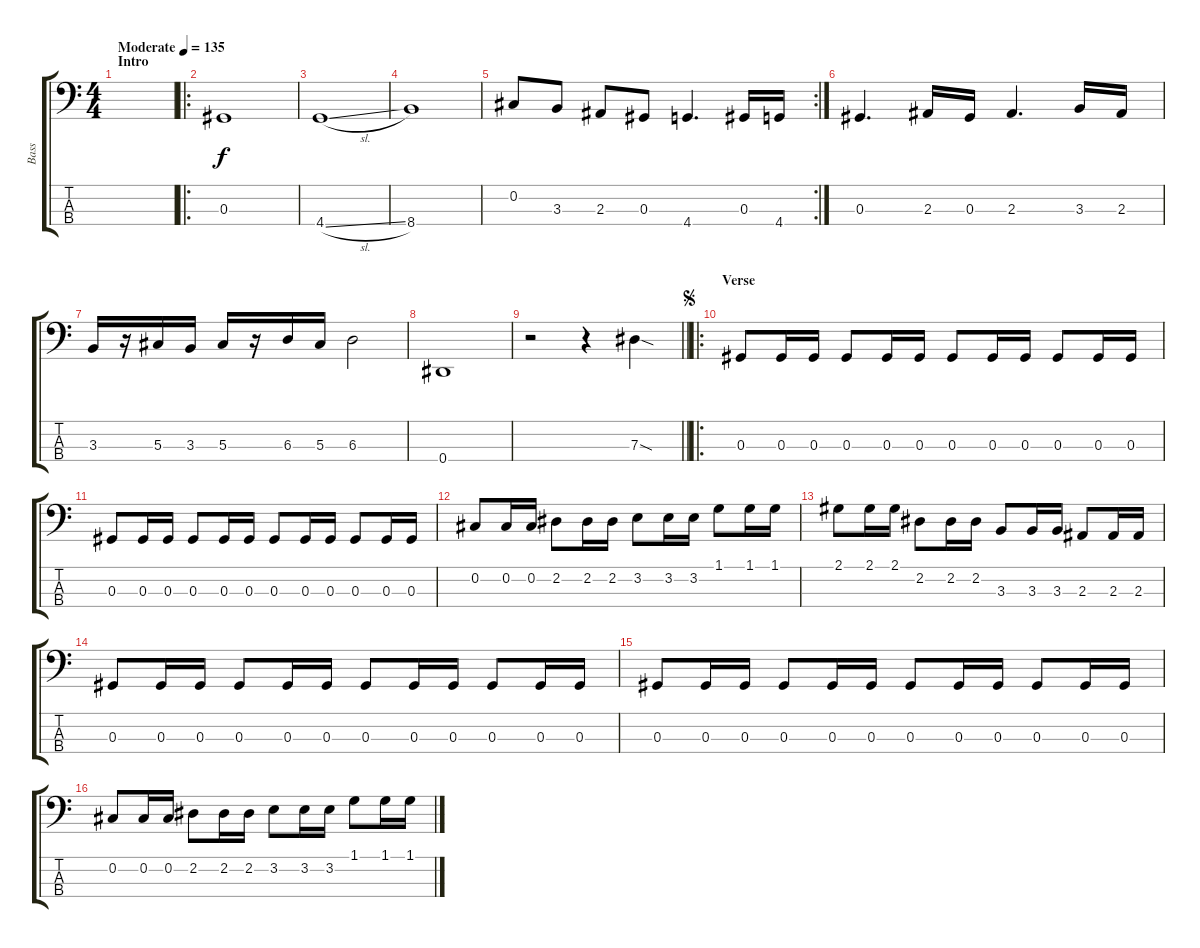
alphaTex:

\track ("Bass" "Bass") {instrument electricbassfinger}
\staff {score tabs}
\tuning (Gb2 Db2 Ab1 Eb1) {hide}
\ts (4 4)
\section ("" "Intro")
\tempo (135 "Moderate")
\clef f4
\ks c
|
\ro
0.3.1 |
4.4{sl}.1 |
8.4.1 |
\rc 2
0.2.8 3.3.8 2.3.8 0.3.8 4.4.4{d} 0.3.16 4.4.16 |
0.3.4{d} 2.3.16 0.3.16 2.3.4{d} 3.3.16 2.3.16 |
3.3.16 r.16 5.3.16 3.3.16 5.3.16 r.16 6.3.16 5.3.16 6.3.2 |
0.4.1 |
\barLineRight lightlight
r.2 r.4 7.3{sod}.4{lyrics (0 "") lyrics (1 "") lyrics (2 "") lyrics (3 "") lyrics (4 "")} |
\ro
\section ("" "Verse")
\jump segno
0.3.8 0.3.16 0.3.16 0.3.8 0.3.16 0.3.16 0.3.8 0.3.16 0.3.16 0.3.8 0.3.16 0.3.16 |
0.3.8 0.3.16 0.3.16 0.3.8 0.3.16 0.3.16 0.3.8 0.3.16 0.3.16 0.3.8 0.3.16 0.3.16 |
0.2.8 0.2.16 0.2.16 2.2.8 2.2.16 2.2.16 3.2.8 3.2.16 3.2.16 1.1.8 1.1.16 1.1.16 |
2.1.8{dy f} 2.1.16 2.1.16 2.2.8 2.2.16 2.2.16 3.3.8 3.3.16 3.3.16 2.3.8 2.3.16 2.3.16 |
0.3.8 0.3.16 0.3.16 0.3.8 0.3.16 0.3.16 0.3.8 0.3.16 0.3.16 0.3.8 0.3.16 0.3.16 |
0.3.8 0.3.16 0.3.16 0.3.8 0.3.16 0.3.16 0.3.8 0.3.16 0.3.16 0.3.8 0.3.16 0.3.16 |
0.2.8 0.2.16 0.2.16 2.2.8 2.2.16 2.2.16 3.2.8 3.2.16 3.2.16 1.1.8 1.1.16 1.1.16
